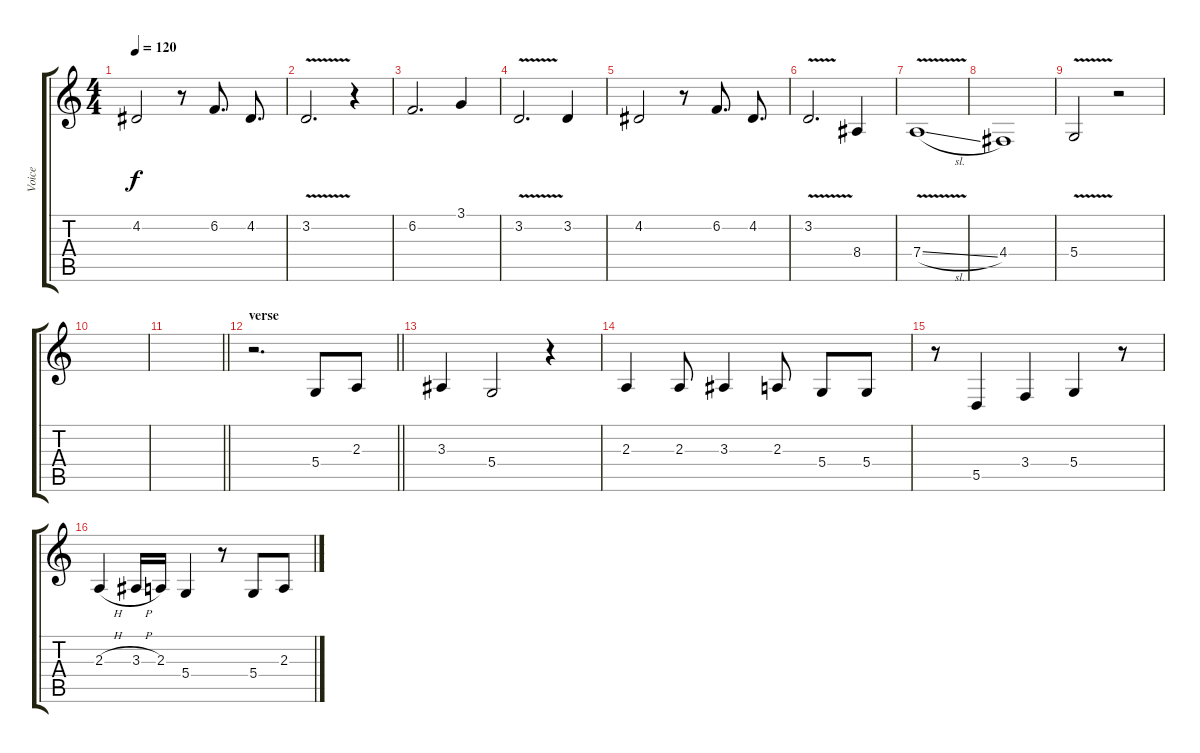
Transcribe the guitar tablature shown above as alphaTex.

\track ("Voice" "Voice") {instrument tuba}
\staff {score tabs}
\tuning (E4 B3 G3 D3 A2 E2) {hide}
\ts (4 4)
\tempo 120
\clef g2
\ks c
4.2.2{dy f} r.8 6.2.8{d} 4.2.8{d} |
3.2{v}.2{d} r.4 |
6.2.2{d} 3.1.4 |
3.2{v}.2{d} 3.2.4 |
4.2.2 r.8 6.2.8{d} 4.2.8{d} |
3.2{v}.2{d} 8.4.4 |
7.4{v sl}.1 |
4.4.1 |
5.4{v}.2 r.2 |
|
\barLineRight lightlight
|
\section ("" "verse")
\barLineRight lightlight
r.2{d} 5.4.8 2.3.8 |
3.3.4 5.4.2 r.4 |
2.3.4 2.3.8 3.3.4 2.3.8 5.4.8 5.4.8 |
r.8 5.5.4 3.4.4 5.4.4 r.8 |
2.3{h}.4 3.3{h}.16 2.3.16 5.4.4 r.8 5.4.8 2.3.8
